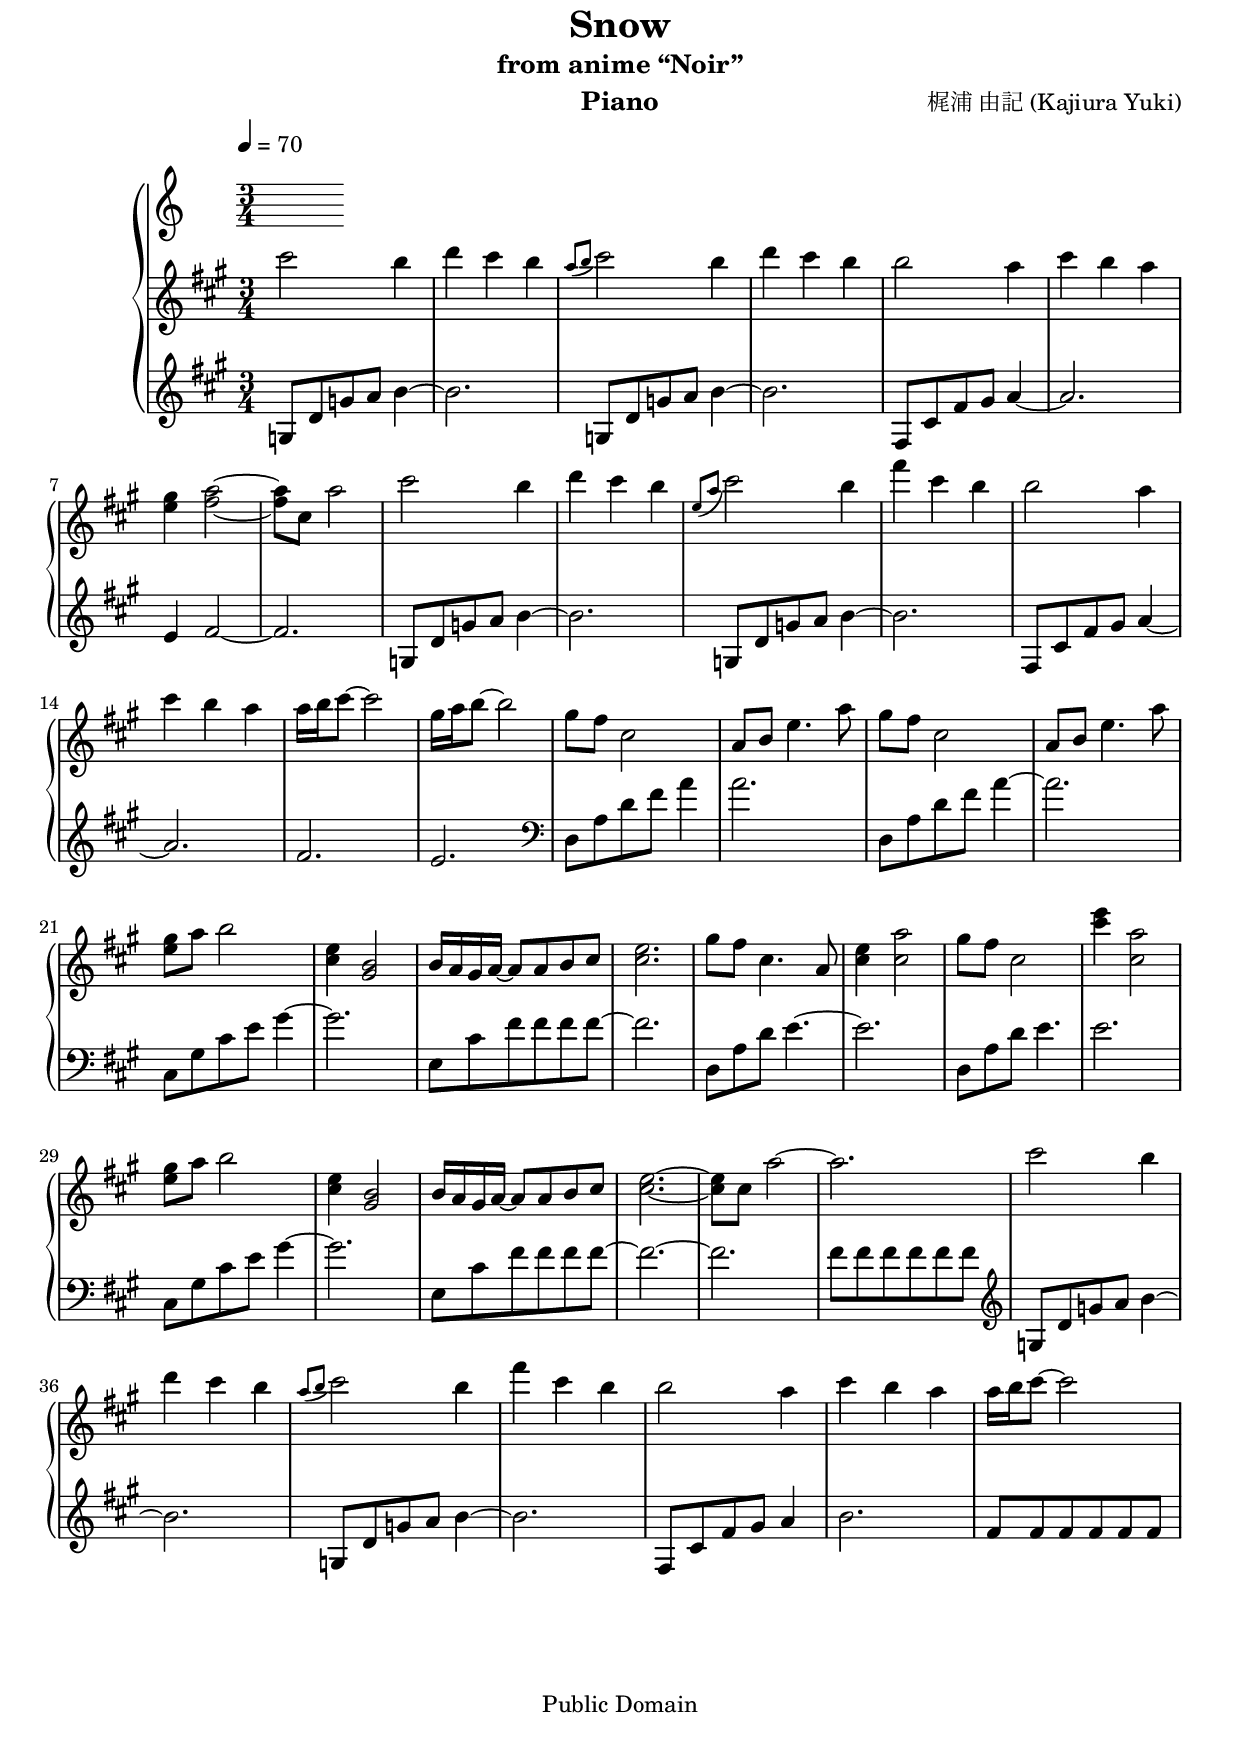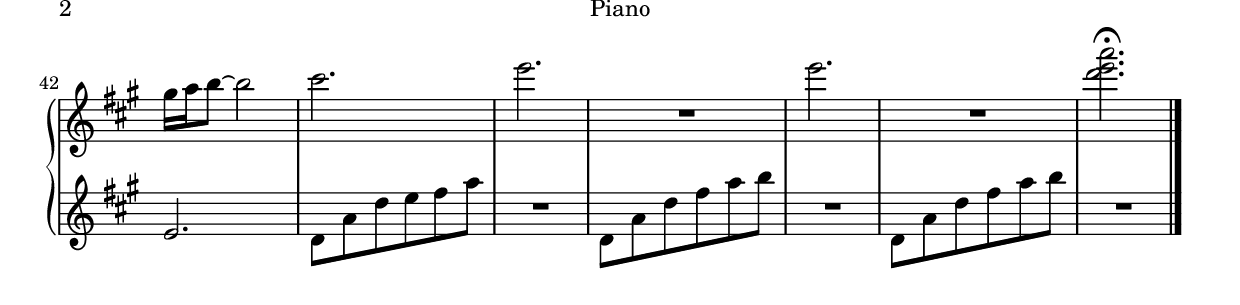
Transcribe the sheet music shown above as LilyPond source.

% vim:ts=4:fenc=utf8

\version "2.10.33"

\header
{
	title			= "Snow"
	subtitle		= "from anime “Noir”"
	composer		= "梶浦 由記 (Kajiura Yuki)"
	version			= "00 (2008-01-29)"
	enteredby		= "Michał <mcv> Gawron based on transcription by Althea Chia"
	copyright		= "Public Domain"
	instrument		= "Piano"
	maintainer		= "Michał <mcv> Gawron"
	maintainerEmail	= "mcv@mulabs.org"
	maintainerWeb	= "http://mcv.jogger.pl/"
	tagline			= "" %\markup { \override #'(box-padding . 1.0) \override #'(baseline-skip . 2.7) \box \center-align { \teeny \line { Typeset using \with-url #"http://www.LilyPond.org" \line { www.LilyPond.org } by \maintainer } \line { \teeny \line { This sheet music has been placed in the public domain by the typesetter, for details see: \hspace #-0.5 \with-url #"http://creativecommons.org/licenses/publicdomain" http://creativecommons.org/licenses/publicdomain } } } }
}

Tu = \tupletUp
Td = \tupletDown
Tn = \tupletNeutral

\paper
{
	#(set-paper-size "a4" 'portrait)
	between-system-space = 1.4\cm
	%between-system-padding = #1
	ragged-bottom = ##t
	ragged-last-bottom = ##f
	bottom-margin = 7\mm
	top-margin = 0\mm
	%annotate-spacing = ##t
}

music =
{
	\tempo 4=70
	\time 3/4

	\parallelMusic #'(upper lower)
	{
		\once \override TextScript #'padding = #6
		% 0
		  \key a \major \clef treble
		| \key a \major \clef treble
		% 1
		| cis'''2 b''4
		| g8 d'8 g'8 a'8 b'4~
		% 2
		| d'''4 cis'''4 b''4
		| b'2.
		% 3
		| \appoggiatura{ a''8[ b''8] } cis'''2 b''4
		| g8 d'8 g'8 a'8 b'4~
		% 4
		| d'''4 cis'''4 b''4
		| b'2.
		% 5
		| b''2 a''4
		| fis8 cis'8 fis'8 gis'8 a'4~
		% 6
		| cis'''4 b''4 a''4
		| a'2.
		% 7
		| <e'' gis''>4 <fis'' a''>2~
		| e'4 fis'2~
		% 8
		| <fis'' a''>8 cis''8 a''2
		| fis'2.
		% 9
		| cis'''2 b''4
		| g8 d'8 g'8 a'8 b'4~
		% 10
		| d'''4 cis'''4 b''4
		| b'2.
		% 11
		| \appoggiatura{ e''8[ a''8] } cis'''2 b''4
		| g8 d'8 g'8 a'8 b'4~
		% 12
		| fis'''4 cis'''4 b''4
		| b'2.
		% 13
		| b''2 a''4
		| fis8 cis'8 fis'8 gis'8 a'4~
		% 14
		| cis'''4 b''4 a''4
		| a'2.
		% 15
		| a''16 b''16 cis'''8~ cis'''2
		| fis'2.
		% 16
		| gis''16 a''16 b''8~ b''2
		| e'2.
		% 17
		| gis''8 fis''8 cis''2
		| \clef bass d8 a8 d'8 fis'8 a'4
		% 18
		| a'8 b'8 e''4. a''8
		| a'2.
		% 19
		| gis''8 fis''8 cis''2
		| d8 a8 d'8 fis'8 a'4~
		% 20
		| a'8 b'8 e''4. a''8
		| a'2.
		% 21
		| <e'' gis''>8 a''8 b''2
		| cis8 gis8 cis'8 e'8 gis'4~
		% 22
		| <cis'' e''>4 <gis' b'>2
		| gis'2.
		% 23
		| b'16 a'16 gis'16 a'16~ a'8 a'8 b'8 cis''8
		| e8 cis'8 fis'8 fis'8 fis'8 fis'8~
		% 24
		| <cis'' e''>2.
		| fis'2.
		% 25
		| gis''8 fis''8 cis''4. a'8
		| d8 a8 d'8 e'4.~
		% 26
		| <cis'' e''>4 <cis'' a''>2
		| e'2.
		% 27
		| gis''8 fis''8 cis''2
		| d8 a8 d'8 e'4.
		% 28
		| <cis''' e'''>4 <cis'' a''>2
		| e'2.
		% 29
		| <e'' gis''>8 a''8 b''2
		| cis8 gis8 cis'8 e'8 gis'4~
		% 30
		| <cis'' e''>4 <gis' b'>2
		| gis'2.
		% 31
		| b'16 a'16 gis'16 a'16~ a'8 a'8 b'8 cis''8
		| e8 cis'8 fis'8 fis'8 fis'8 fis'8~
		% 32
		| <cis'' e''>2.~
		| fis'2.~
		% 33
		| <cis'' e''>8 cis''8 a''2~
		| fis'2.
		% 34
		| a''2.
		| fis'8 fis'8 fis'8 fis'8 fis'8 fis'8
		% 35
		| cis'''2 b''4
		| \clef treble g8 d'8 g'8 a'8 b'4~
		% 36
		| d'''4 cis'''4 b''4
		| b'2.
		% 37
		| \appoggiatura{ a''8[ b''8] } cis'''2 b''4
		| g8 d'8 g'8 a'8 b'4~
		% 38
		| fis'''4 cis'''4 b''4
		| b'2.
		% 39
		| b''2 a''4
		| fis8 cis'8 fis'8 gis'8 a'4
		% 40
		| cis'''4 b''4 a''4
		| b'2.
		% 41
		| a''16 b''16 cis'''8~ cis'''2
		| fis'8 fis'8 fis'8 fis'8 fis'8 fis'8
		% 42
		| gis''16 a''16 b''8~ b''2
		| e'2.
		% 43
		| cis'''2.
		| d'8 a'8 d''8 e''8 fis''8 a''8
		% 44
		| e'''2.
		| R2.
		% 45
		| R2.
		| d'8 a'8 d''8 fis''8 a''8 b''8
		% 46
		| e'''2.
		| R2.
		% 47
		| R2.
		| d'8 a'8 d''8 fis''8 a''8 b''8
		% 48
		| <d''' e''' a'''>2.\fermata
		| R2.

		\bar "|."
	}
}

\score
{
	\context PianoStaff
	<<
		\override Score.MetronomeMark #'padding = #3
		% \set Score.proportionalNotationDuration = #(ly:make-moment 1 4)

		\music
		\context Staff=upper <<
			% \setEasyHeads
			\upper
		>>
		\context Staff=lower <<
			% \setEasyHeads
			\lower
		>>
	>>
	\layout { }
	\midi { }
}

